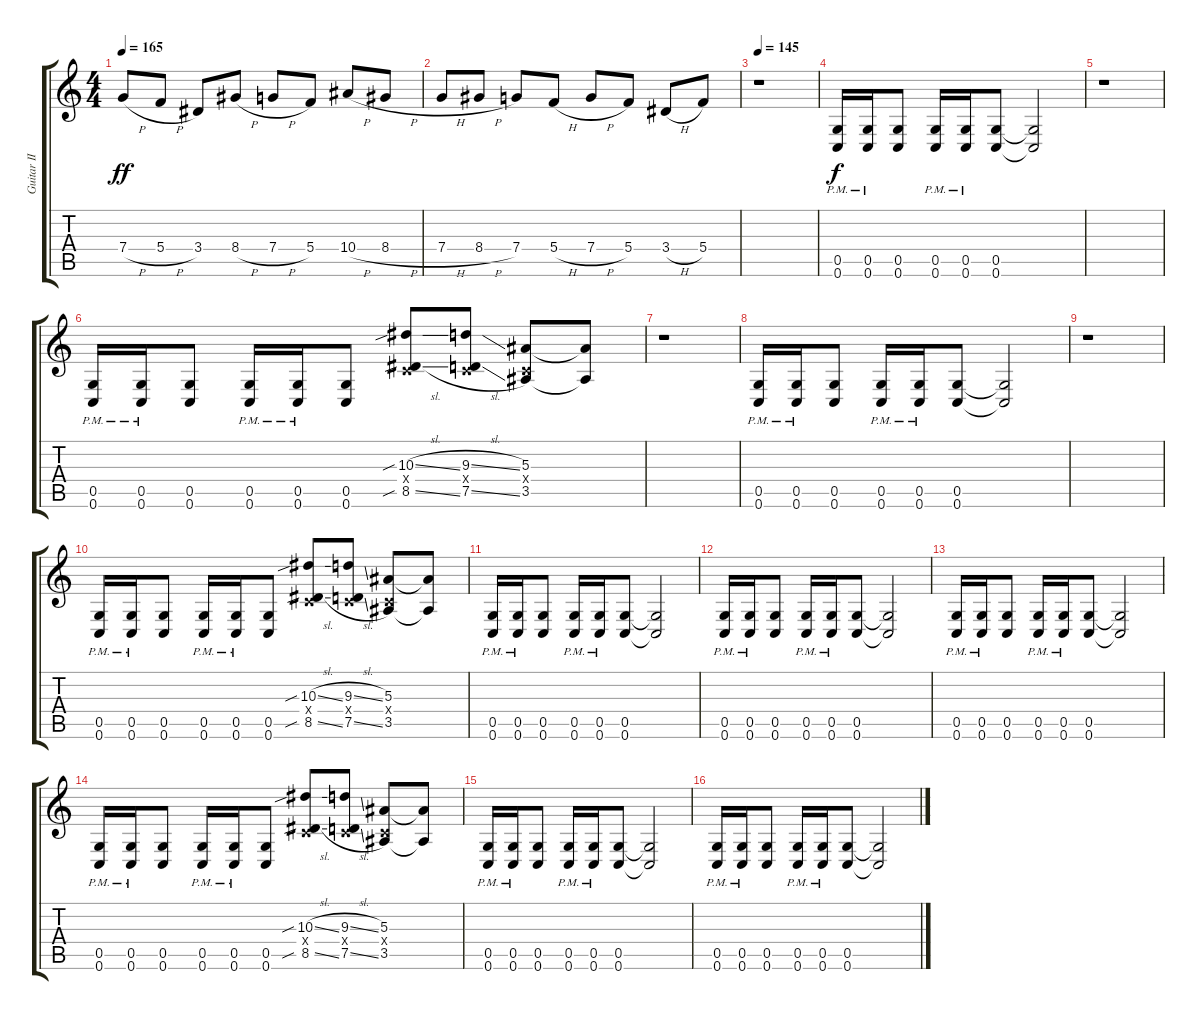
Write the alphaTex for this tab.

\track ("Guitar II" "Guitar II") {instrument overdrivenguitar}
\staff {score tabs}
\tuning (D4 A3 F3 C3 G2 C2) {hide}
\ts (4 4)
\tempo 165
\clef g2
\ks c
7.4{h}.8{dy ff} 5.4{h}.8 3.4.8 8.4{h}.8 7.4{h}.8 5.4.8 10.4{h}.8 8.4{h}.8 |
7.4{h}.8 8.4{h}.8 7.4.8 5.4{h}.8 7.4{h}.8 5.4.8 3.4{h}.8 5.4.8 |
\tempo 145
r.1 |
(0.5{pm} 0.6{pm}).16{dy f} (0.5{pm} 0.6{pm}).16 (0.5 0.6).8 (0.5{pm} 0.6{pm}).16 (0.5{pm} 0.6{pm}).16 (0.5 0.6).8 (0.5{t} 0.6{t}).2 |
r.1 |
(0.5{pm} 0.6{pm}).16 (0.5{pm} 0.6{pm}).16 (0.5 0.6).8 (0.5{pm} 0.6{pm}).16 (0.5{pm} 0.6{pm}).16 (0.5 0.6).8 (10.3{sib sl} 0.4{x} 8.5{sib sl}).8 (9.3{sl} 0.4{x} 7.5{sl}).8 (5.3 0.4{x} 3.5).8 (5.3{t} 3.5{t}).8 |
r.1 |
(0.5{pm} 0.6{pm}).16 (0.5{pm} 0.6{pm}).16 (0.5 0.6).8 (0.5{pm} 0.6{pm}).16 (0.5{pm} 0.6{pm}).16 (0.5 0.6).8 (0.5{t} 0.6{t}).2 |
r.1 |
(0.5{pm} 0.6{pm}).16 (0.5{pm} 0.6{pm}).16 (0.5 0.6).8 (0.5{pm} 0.6{pm}).16 (0.5{pm} 0.6{pm}).16 (0.5 0.6).8 (10.3{sib sl} 0.4{x} 8.5{sib sl}).8 (9.3{sl} 0.4{x} 7.5{sl}).8 (5.3 0.4{x} 3.5).8 (5.3{t} 3.5{t}).8 |
(0.5{pm} 0.6{pm}).16 (0.5{pm} 0.6{pm}).16 (0.5 0.6).8 (0.5{pm} 0.6{pm}).16 (0.5{pm} 0.6{pm}).16 (0.5 0.6).8 (0.5{t} 0.6{t}).2 |
(0.5{pm} 0.6{pm}).16 (0.5{pm} 0.6{pm}).16 (0.5 0.6).8 (0.5{pm} 0.6{pm}).16 (0.5{pm} 0.6{pm}).16 (0.5 0.6).8 (0.5{t} 0.6{t}).2 |
(0.5{pm} 0.6{pm}).16 (0.5{pm} 0.6{pm}).16 (0.5 0.6).8 (0.5{pm} 0.6{pm}).16 (0.5{pm} 0.6{pm}).16 (0.5 0.6).8 (0.5{t} 0.6{t}).2 |
(0.5{pm} 0.6{pm}).16 (0.5{pm} 0.6{pm}).16 (0.5 0.6).8 (0.5{pm} 0.6{pm}).16 (0.5{pm} 0.6{pm}).16 (0.5 0.6).8 (10.3{sib sl} 0.4{x} 8.5{sib sl}).8 (9.3{sl} 0.4{x} 7.5{sl}).8 (5.3 0.4{x} 3.5).8 (5.3{t} 3.5{t}).8 |
(0.5{pm} 0.6{pm}).16 (0.5{pm} 0.6{pm}).16 (0.5 0.6).8 (0.5{pm} 0.6{pm}).16 (0.5{pm} 0.6{pm}).16 (0.5 0.6).8 (0.5{t} 0.6{t}).2 |
(0.5{pm} 0.6{pm}).16 (0.5{pm} 0.6{pm}).16 (0.5 0.6).8 (0.5{pm} 0.6{pm}).16 (0.5{pm} 0.6{pm}).16 (0.5 0.6).8 (0.5{t} 0.6{t}).2
